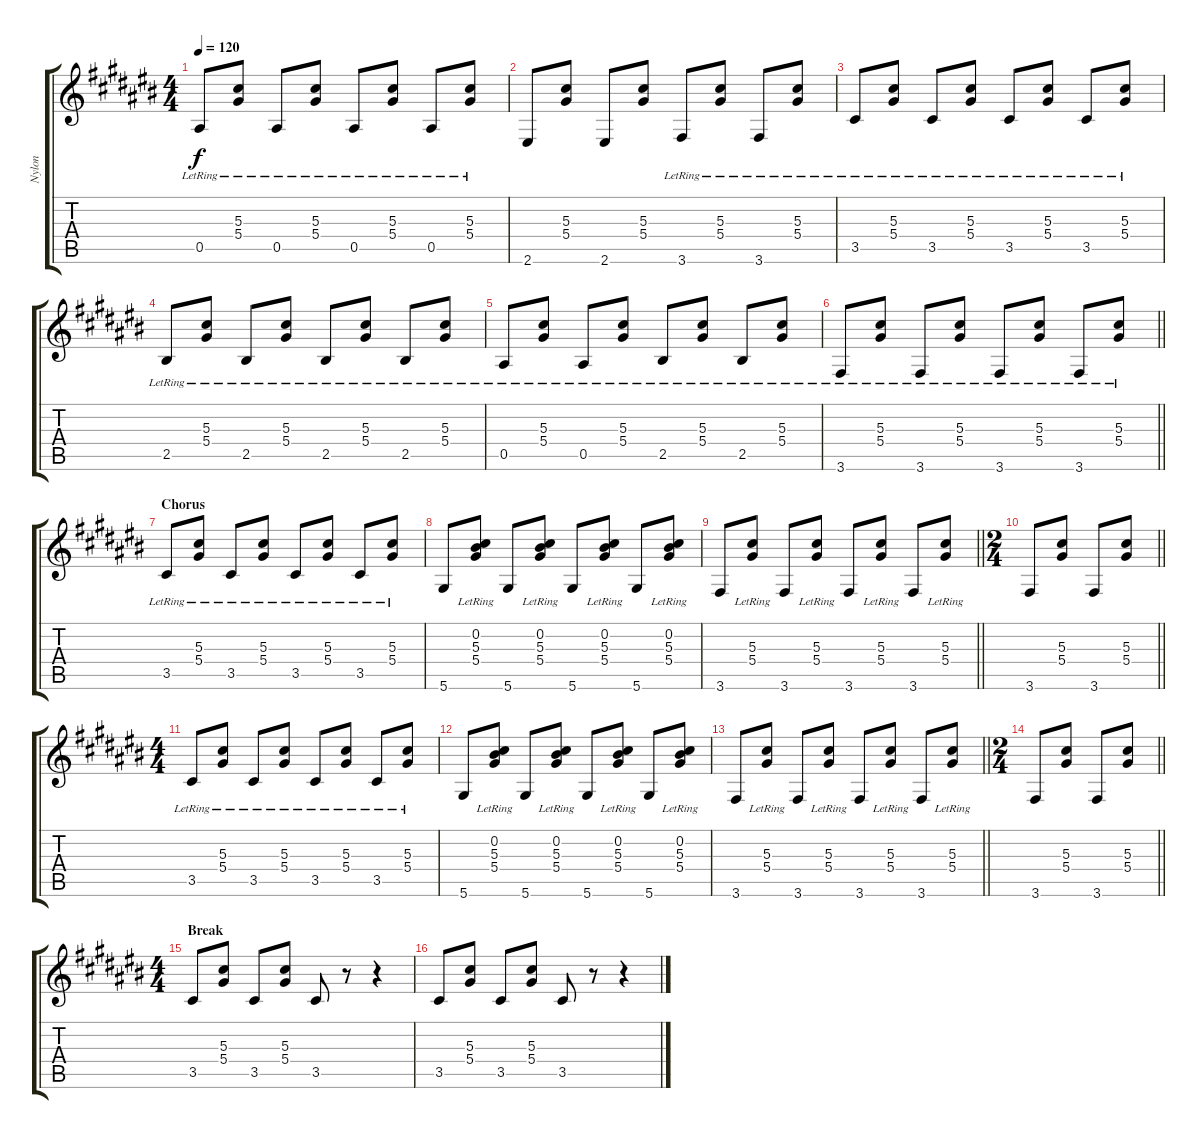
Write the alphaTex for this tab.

\track ("Nylon" "Nylon") {instrument acousticguitarnylon}
\staff {score tabs}
\tuning (F4 C4 Ab3 Eb3 Bb2 Eb2) {hide}
\ts (4 4)
\tempo 120
\clef g2
\ks c#
0.5{lr}.8{dy f} (5.3{lr} 5.4{lr}).8 0.5{lr}.8 (5.3{lr} 5.4{lr}).8 0.5{lr}.8 (5.3{lr} 5.4{lr}).8 0.5{lr}.8 (5.3{lr} 5.4{lr}).8 |
2.6.8 (5.3 5.4).8 2.6.8 (5.3 5.4).8 3.6{lr}.8 (5.3{lr} 5.4{lr}).8 3.6{lr}.8 (5.3{lr} 5.4{lr}).8 |
3.5{lr}.8 (5.3{lr} 5.4{lr}).8 3.5{lr}.8 (5.3{lr} 5.4{lr}).8 3.5{lr}.8 (5.3{lr} 5.4{lr}).8 3.5{lr}.8 (5.3{lr} 5.4{lr}).8 |
2.5{lr}.8 (5.3{lr} 5.4{lr}).8 2.5{lr}.8 (5.3{lr} 5.4{lr}).8 2.5{lr}.8 (5.3{lr} 5.4{lr}).8 2.5{lr}.8 (5.3{lr} 5.4{lr}).8 |
0.5{lr}.8 (5.3{lr} 5.4{lr}).8 0.5{lr}.8 (5.3{lr} 5.4{lr}).8 2.5{lr}.8 (5.3{lr} 5.4{lr}).8 2.5{lr}.8 (5.3{lr} 5.4{lr}).8 |
\barLineRight lightlight
3.6{lr}.8 (5.3{lr} 5.4{lr}).8 3.6{lr}.8 (5.3{lr} 5.4{lr}).8 3.6{lr}.8 (5.3{lr} 5.4{lr}).8 3.6{lr}.8 (5.3{lr} 5.4{lr}).8 |
\section ("" "Chorus")
3.5{lr}.8 (5.3{lr} 5.4{lr}).8 3.5{lr}.8 (5.3{lr} 5.4{lr}).8 3.5{lr}.8 (5.3{lr} 5.4{lr}).8 3.5{lr}.8 (5.3{lr} 5.4{lr}).8 |
5.6.8 (0.2{lr} 5.3{lr} 5.4{lr}).8 5.6.8 (0.2 5.3{lr} 5.4{lr}).8 5.6.8 (0.2 5.3{lr} 5.4{lr}).8 5.6.8 (0.2 5.3{lr} 5.4{lr}).8 |
\barLineRight lightlight
3.6.8 (5.3{lr} 5.4{lr}).8 3.6.8 (5.3{lr} 5.4{lr}).8 3.6.8 (5.3{lr} 5.4{lr}).8 3.6.8 (5.3{lr} 5.4{lr}).8 |
\ts (2 4)
\barLineRight lightlight
3.6.8 (5.3 5.4).8 3.6.8 (5.3 5.4).8 |
\ts (4 4)
3.5{lr}.8 (5.3{lr} 5.4{lr}).8 3.5{lr}.8 (5.3{lr} 5.4{lr}).8 3.5{lr}.8 (5.3{lr} 5.4{lr}).8 3.5{lr}.8 (5.3{lr} 5.4{lr}).8 |
5.6.8 (0.2{lr} 5.3{lr} 5.4{lr}).8 5.6.8 (0.2 5.3{lr} 5.4{lr}).8 5.6.8 (0.2 5.3{lr} 5.4{lr}).8 5.6.8 (0.2 5.3{lr} 5.4{lr}).8 |
\barLineRight lightlight
3.6.8 (5.3{lr} 5.4{lr}).8 3.6.8 (5.3{lr} 5.4{lr}).8 3.6.8 (5.3{lr} 5.4{lr}).8 3.6.8 (5.3{lr} 5.4{lr}).8 |
\ts (2 4)
\barLineRight lightlight
3.6.8 (5.3 5.4).8 3.6.8 (5.3 5.4).8 |
\ts (4 4)
\section ("" "Break")
3.5.8 (5.3 5.4).8 3.5.8 (5.3 5.4).8 3.5.8 r.8 r.4 |
3.5.8 (5.3 5.4).8 3.5.8 (5.3 5.4).8 3.5.8 r.8 r.4
